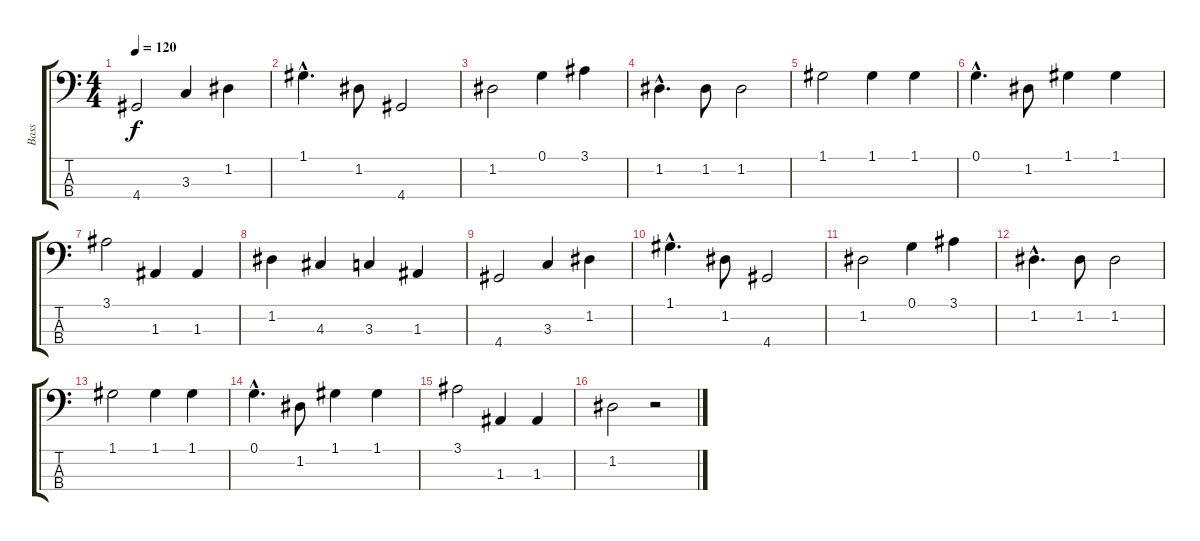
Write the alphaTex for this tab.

\track ("Bass" "Bass") {instrument electricbasspick}
\staff {score tabs}
\tuning (G2 D2 A1 E1) {hide}
\ts (4 4)
\tempo 120
\clef f4
\ks c
4.4.2{dy f instrument electricbasspick} 3.3.4 1.2.4 |
1.1{hac}.4{d} 1.2.8 4.4.2 |
1.2.2 0.1.4 3.1.4 |
1.2{hac}.4{d} 1.2.8 1.2.2 |
1.1.2 1.1.4 1.1.4 |
0.1{hac}.4{d} 1.2.8 1.1.4 1.1.4 |
3.1.2 1.3.4 1.3.4 |
1.2.4 4.3.4 3.3.4 1.3.4 |
4.4.2 3.3.4 1.2.4 |
1.1{hac}.4{d} 1.2.8 4.4.2 |
1.2.2 0.1.4 3.1.4 |
1.2{hac}.4{d} 1.2.8 1.2.2 |
1.1.2 1.1.4 1.1.4 |
0.1{hac}.4{d} 1.2.8 1.1.4 1.1.4 |
3.1.2 1.3.4 1.3.4 |
1.2.2 r.2
